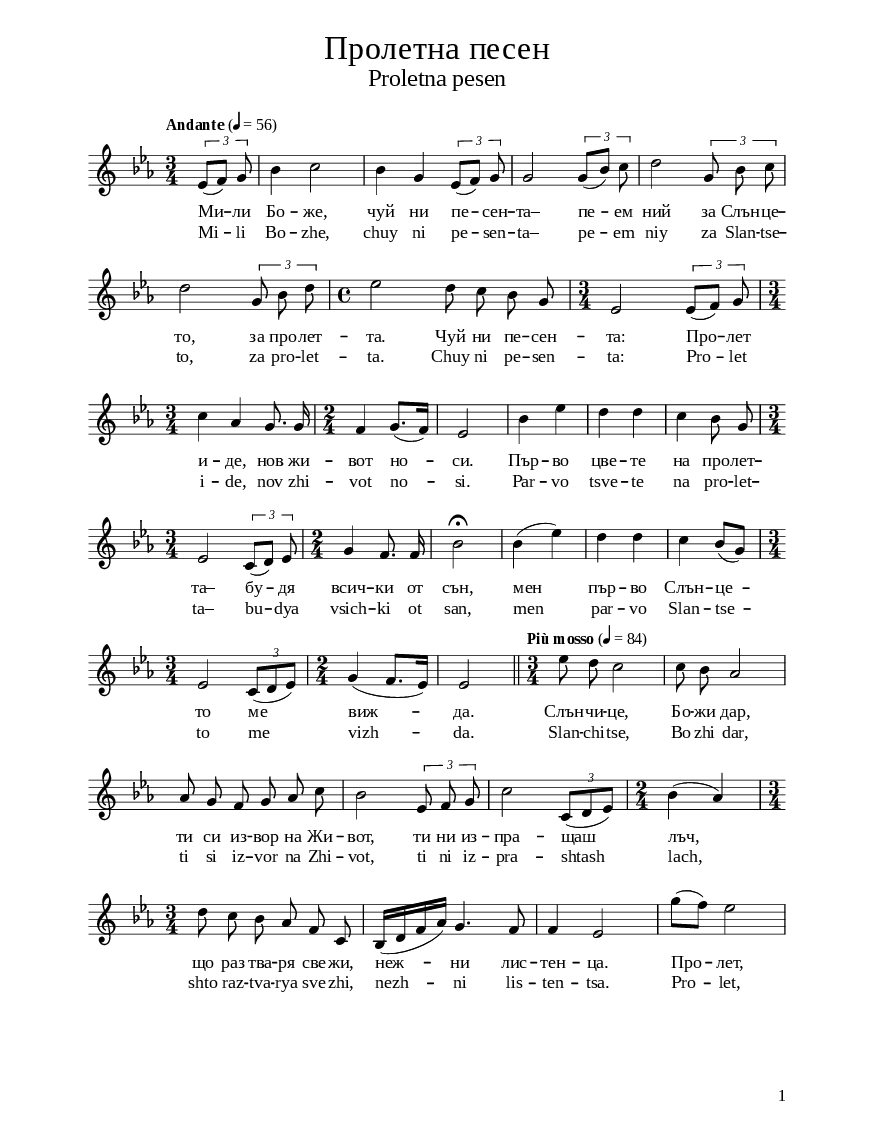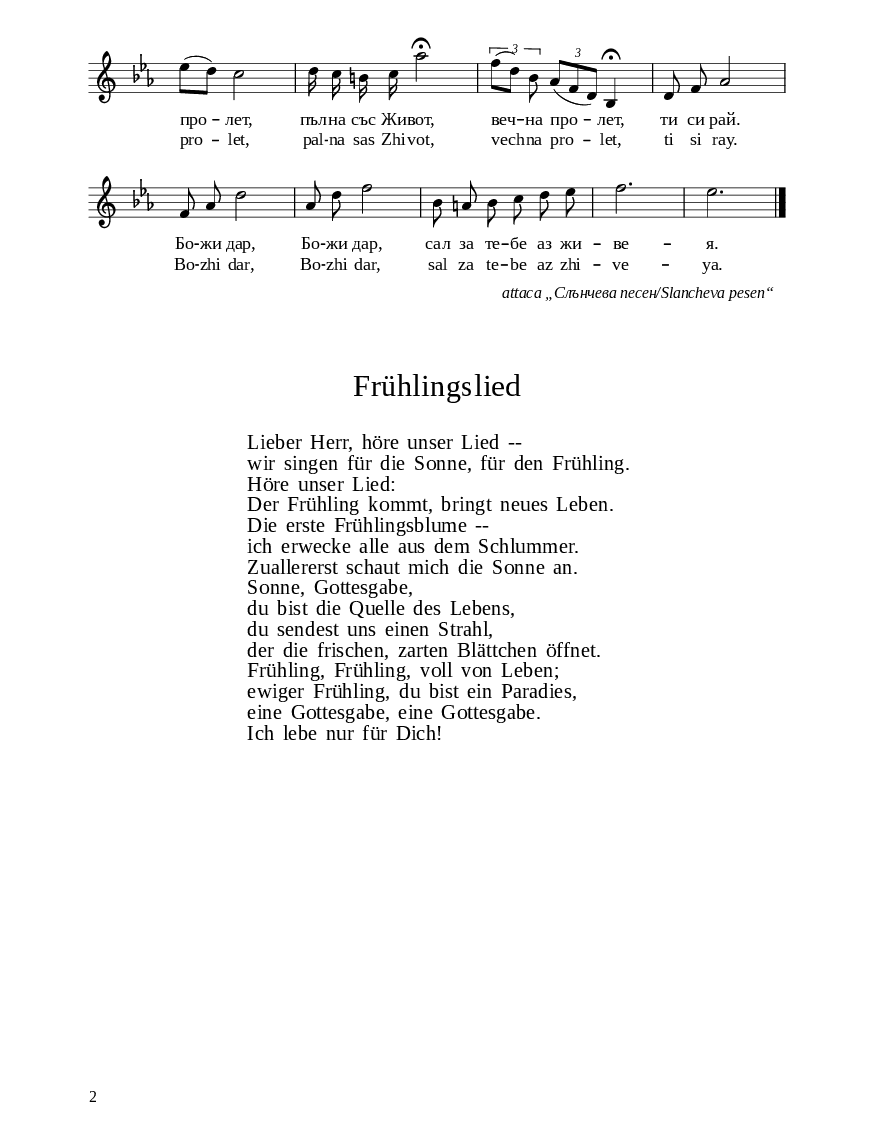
\version "2.22.1"

\include "include/globals.ily"

\bookpart {
  \include "include/bookpart-paper.ily"
  \score {
    \include "include/score-layout.ily"

    \new Voice \relative c' {
      \clef treble
      \key c \minor
      \time 3/4
      \tempoFunc "Andante" 4 "56"
      \autoBeamOff
      \partial 4
      \times 2/3 { es8 ( [  f8 ) ] g8 } | % 2
      bes4c2 | % 3
      bes4  g4
      \times 2/3  {
        es8 ( [  f8 ) ] g8
      }
      | % 4
      g2
      \times 2/3  {
        g8 ( [  bes8 ) ] c8
      }
      | % 5
      d2
      \tupletUp \times 2/3  {
        g,8   bes8  c8
      }
      \break
      | % 6
      d2
      \times 2/3  {
        g,8 bes8 d8
      }
      | % 7
      \time 4/4
      es2 d8 c8 bes8
      g8 | % 8
      \time 3/4  | % 8
      es2
      \times 2/3  {
        es8 ( [  f8 ) ] g8
      }
      | \time 3/4 % 9

      \break
      c4  as4  g8.  g16 |

      \time 2/4  |
      f4  g8. ( [  f16 ) ] | % 11
      es2 | % 12
      bes'4 es4  | % 13
      d4 d4 | % 14
      c4 bes8  g8 \break  | % 15
      \time 3/4  | % 15
      es2
      \times 2/3  {
        c8 ( [  d8 ) ] es8
      }
      | % 16
      \time 2/4  | % 16
      g4  f8.  f16 | % 17
      bes2 ^\fermata | % 18
      bes4 (es4 ) | % 19
      d4 d4 |
      c4  bes8 ( [  g8 ) ] \break | % 21
      \time 3/4  | % 21
      es2
      \times 2/3  {
        c8 ( [  d8  es8 ) ]
      }
      | % 22
      \time 2/4  | % 22
      g4 (  f8. [  es16 ) ] | % 23
      es2 \bar "||"
      \time 3/4  | % 24
      \tempoFunc "Più mosso" 4 "84" | % 24
      es'8 d8 c2 | % 25
      c8 bes8  as2 \break | % 26
      as8  g8  f8  g8  as8
      c8| % 27
      bes2
      \times 2/3  {
        es,8   f8  g8
      }
      | % 28
      c2
      \times 2/3  {
        c,8 ( [  d8  es8 ) ]
      }
      | % 29
      \time 2/4 bes'4 (  as4 ) | \break
      \time 3/4
      d8c8
      bes8  as8  f8  c8  bes16 (
      [  d16  f16  as16 ) ]  % 31
      g4.  f8  f4  % 32
      es2  | % 33
      g'8 ( [f8 ) ] es2 | \pageBreak % 34
      es8 ( [d8 ) ]c2 | % 35
      d16 c16 b16 c16
      as'2 ^\fermata | % 36
      \times 2/3  {
        f8 ( [d8 ) ] bes8
      }
      \times 2/3  {
        as8 ( [  f8  d8 ) ]
      }
      bes4 ^\fermata  | % 37
      d8 f8 as2 \break | % 38
      f8 as8  d2 | % 39
      as8  d8  f2 |
      bes,8 a8  bes8  c8
      d8  es8 | % 41
      f2. | % 42
      es2. \bar "|."

    }

    \addlyrics {
      Ми  -- ли Бо -- же, чуй ни пе
      -- сен -- та– пе -- ем ний
      за Слън -- це -- то, за про -- лет
      -- та. Чуй ни пе -- сен -- та: Про
      -- лет и -- де, нов жи -- вот но
      -- си. Пър -- во цве -- те на
      про -- лет -- та– бу  -- дя всич
      -- ки от сън, мен  пър -- во
      Слън -- це -- то ме   виж
      --  да. Слън -- чи -- це, Бо --
      жи дар, ти си из -- вор на Жи --
      вот, ти ни из -- пра -- щаш
      лъч,  що раз -- тва -- ря све --
      жи, неж --   ни лис -- тен
      -- ца. Про -- лет, про -- лет,
      пъл -- на със Жи -- вот, веч  --
      на про --  лет, ти си рай.
      Бо -- жи дар, Бо -- жи дар, сал
      за те -- бе аз жи -- ве -- я.}
      \addlyrics { Mi  -- li Bo -- zhe, chuy ni pe
      -- sen -- ta– pe -- em niy
      za Slan -- tse -- to, za pro -- let
      -- ta. Chuy ni pe -- sen -- ta: Pro
      -- let i -- de, nov zhi -- vot no
      -- si. Par -- vo tsve -- te na
      pro -- let -- ta– bu  -- dya vsich
      -- ki ot san, men  par -- vo
      Slan -- tse -- to me   vizh
      --  da. Slan -- chi -- tse, Bo --
      zhi dar, ti si iz -- vor na Zhi --
      vot, ti ni iz -- pra -- shtash
      lach,  shto raz -- tva -- rya sve --
      zhi, nezh --   ni lis -- ten
      -- tsa. Pro -- let, pro -- let,
      pal -- na sas Zhi -- vot, vech  --
      na pro --  let, ti si ray.
      Bo -- zhi dar, Bo -- zhi dar, sal
      za te -- be az zhi -- ve -- ya.}

      \header {
        title = \titleFunc "Пролетна песен" "Proletna pesen"
      }

      \midi{}

    } % score

    \markup \italic \dc-one-nobold "attaca „Слънчева песен/Slancheva pesen“"
    \markup \empty-two

    % include foreign translation(s) of the song
    \version "2.22.1"

\markup \fill-line { \fontsize #deTitleFontSize "Frühlingslied" }
\markup \null
\markup \null
\markup \fontsize #deCoupletFontSize {
  \hspace #14
  \override #`(baseline-skip . ,deCoupletBaselineSkip)

  \column {
    \line { " " }

    \line { " " Lieber Herr, höre unser Lied -- }

    \line { " " wir singen für die Sonne, für den Frühling. }

    \line { " " Höre unser Lied: }

    \line { " " Der Frühling kommt, bringt neues Leben.  }

    \line { " " Die erste Frühlingsblume --  }

    \line { " " ich erwecke alle aus dem Schlummer.  }

    \line { " " Zuallererst schaut mich die Sonne an. }

    \line { " " Sonne, Gottesgabe,  }

    \line { " " du bist die Quelle des Lebens,  }

    \line { " " du sendest uns einen Strahl,  }

    \line { " " der die frischen, zarten Blättchen öffnet. }

    \line { " " Frühling, Frühling, voll von Leben;  }

    \line { " " ewiger Frühling, du bist ein Paradies,  }

    \line { " " eine Gottesgabe, eine Gottesgabe. }

    \line { " " Ich lebe nur für Dich! }

  }
}


  } % bookpart
